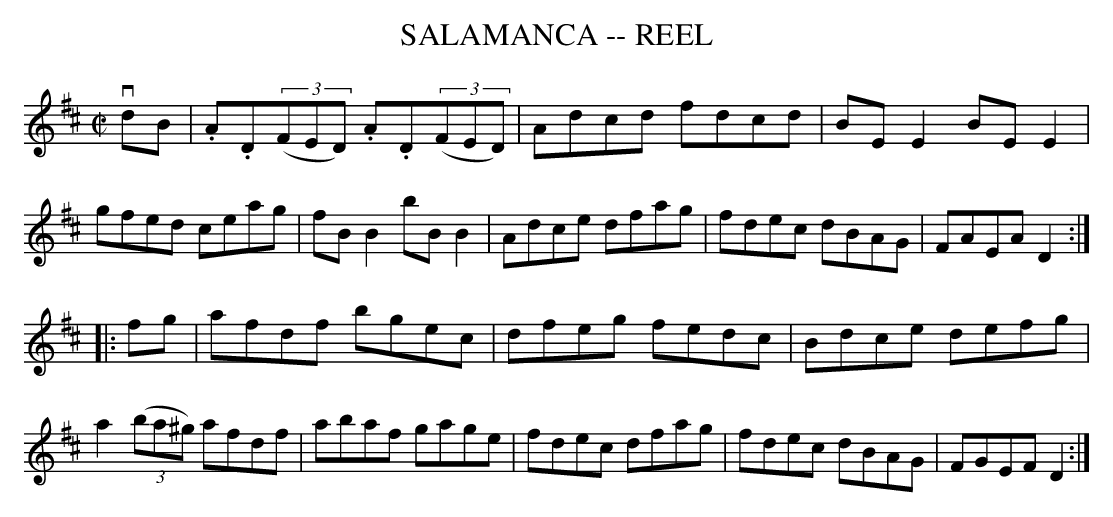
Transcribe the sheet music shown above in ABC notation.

X:1
T: SALAMANCA -- REEL
M: C|
L: 1/8
K: D
vdB \
| .A.D((3FED) .A.D((3FED) | Adcd fdcd | BEE2 BEE2 | gfed ceag \
| fBB2 bBB2 | Adce dfag | fdec dBAG | FAEA D2 :|
|: fg \
| afdf bgec | dfeg fedc | Bdce defg | a2((3ba^g) afdf \
| abaf gage | fdec dfag | fdec dBAG | FGEF D2 :|
